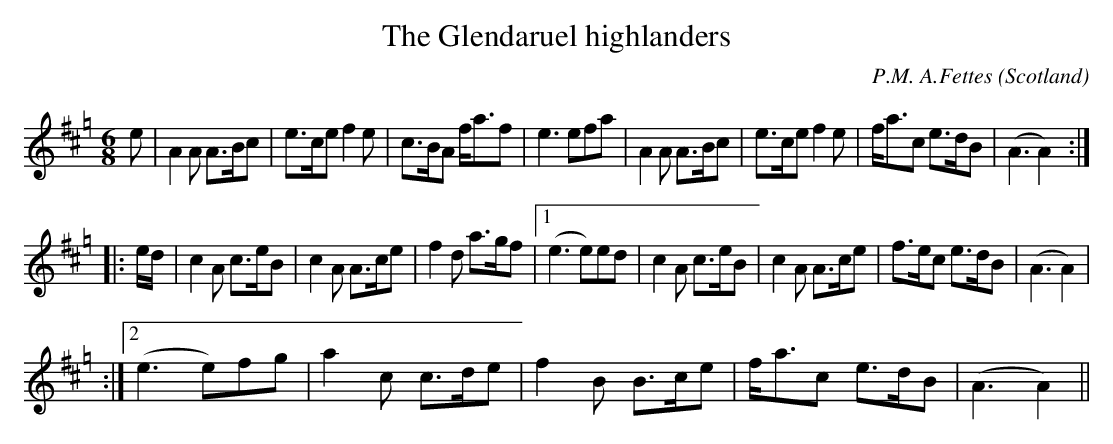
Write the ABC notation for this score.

X:1
T:Glendaruel highlanders, The
O:Scotland
M:6/8
C:P.M. A.Fettes
K:Hp
e|\
A2A A>Bc|e>ce f2e|c>BA f<af|e3 efa|\
A2A A>Bc|e>ce f2e|f<ac e>dB|(A3 A2)::
e/d/|\
c2A c>eB|c2A A>ce|f2d a>gf\
|1  (e3 e)ed|c2A c>eB|c2A A>ce|f>ec e>dB|(A3A2)|
:|2 (e3 e)fg|a2c c>de|f2B B>ce|f<ac e>dB|(A3 A2)||
